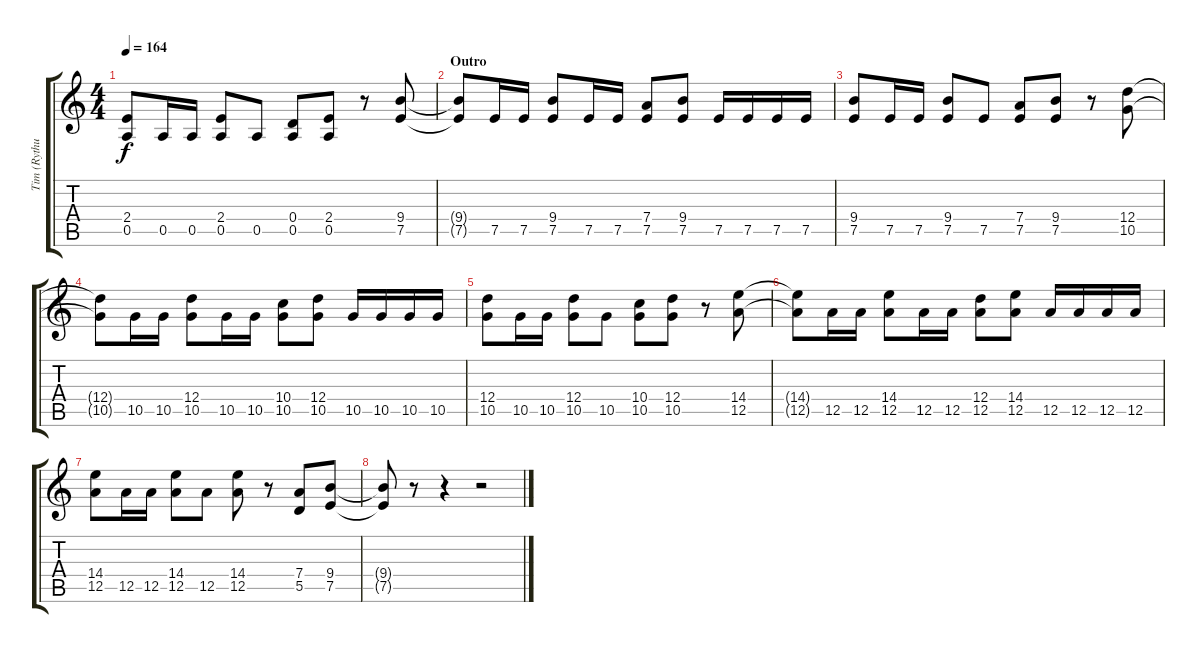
\track ("Tim (Rythum)" "Tim (Rythu") {instrument distortionguitar}
\staff {score tabs}
\tuning (E4 B3 G3 D3 A2 E2) {hide}
\ts (4 4)
\tempo 164
\clef g2
\ks c
(2.4 0.5).8{dy f} 0.5.16 0.5.16 (2.4 0.5).8 0.5.8 (0.4 0.5).8 (2.4 0.5).8 r.8 (9.4 7.5).8 |
\section ("" "Outro")
(9.4{t} 7.5{t}).8 7.5.16 7.5.16 (9.4 7.5).8 7.5.16 7.5.16 (7.4 7.5).8 (9.4 7.5).8 7.5.16 7.5.16 7.5.16 7.5.16 |
(9.4 7.5).8 7.5.16 7.5.16 (9.4 7.5).8 7.5.8 (7.4 7.5).8 (9.4 7.5).8 r.8 (12.4 10.5).8 |
(12.4{t} 10.5{t}).8 10.5.16 10.5.16 (12.4 10.5).8 10.5.16 10.5.16 (10.4 10.5).8 (12.4 10.5).8 10.5.16 10.5.16 10.5.16 10.5.16 |
(12.4 10.5).8 10.5.16 10.5.16 (12.4 10.5).8 10.5.8 (10.4 10.5).8 (12.4 10.5).8 r.8 (14.4 12.5).8 |
(14.4{t} 12.5{t}).8 12.5.16 12.5.16 (14.4 12.5).8 12.5.16 12.5.16 (12.4 12.5).8 (14.4 12.5).8 12.5.16 12.5.16 12.5.16 12.5.16 |
(14.4 12.5).8 12.5.16 12.5.16 (14.4 12.5).8 12.5.8 (14.4 12.5).8 r.8 (7.4 5.5).8 (9.4 7.5).8 |
(9.4{t} 7.5{t}).8 r.8 r.4 r.2
